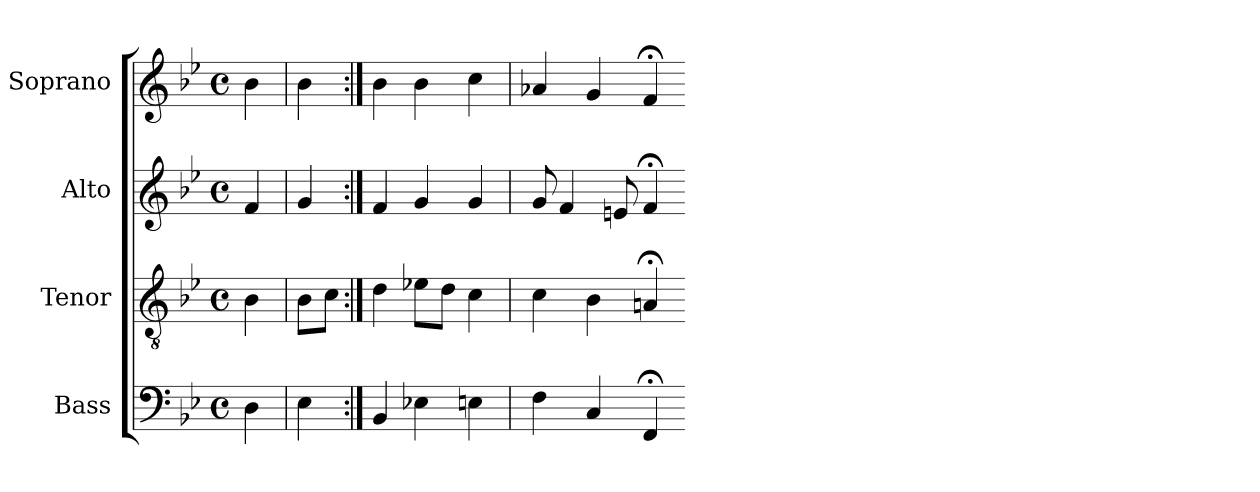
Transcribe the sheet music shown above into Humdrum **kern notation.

**kern	**kern	**kern	**kern
*part4	*part3	*part2	*part1
*staff4	*staff3	*staff2	*staff1
*I"Bass	*I"Tenor	*I"Alto	*I"Soprano
*I'B	*I'T	*I'A	*I'S
*clefF4	*clefGv2	*clefG2	*clefG2
*k[b-e-]	*k[b-e-]	*k[b-e-]	*k[b-e-]
*B-:	*B-:	*B-:	*B-:
*M4/4	*M4/4	*M4/4	*M4/4
*met(c)	*met(c)	*met(c)	*met(c)
*MM100	*MM100	*MM100	*MM100
=	=	=	=
4D	4B-	4f	4b-
=5	=5	=5	=5
4E-	8B-L	4g	4b-
.	8cJ	.	.
=:|!	=:|!	=:|!	=:|!
4BB-	4d	4f	4b-
4E-X	8e-XL	4g	4b-
.	8dJ	.	.
4En	4c	4g	4cc
=6	=6	=6	=6
4F	4c	8g	4a-X
.	.	4f	.
4C	4B-	.	4g
.	.	8en	.
4FF;<	4An;<	4f;<	4f;<
=-	=-	=-	=-
*-	*-	*-	*-
